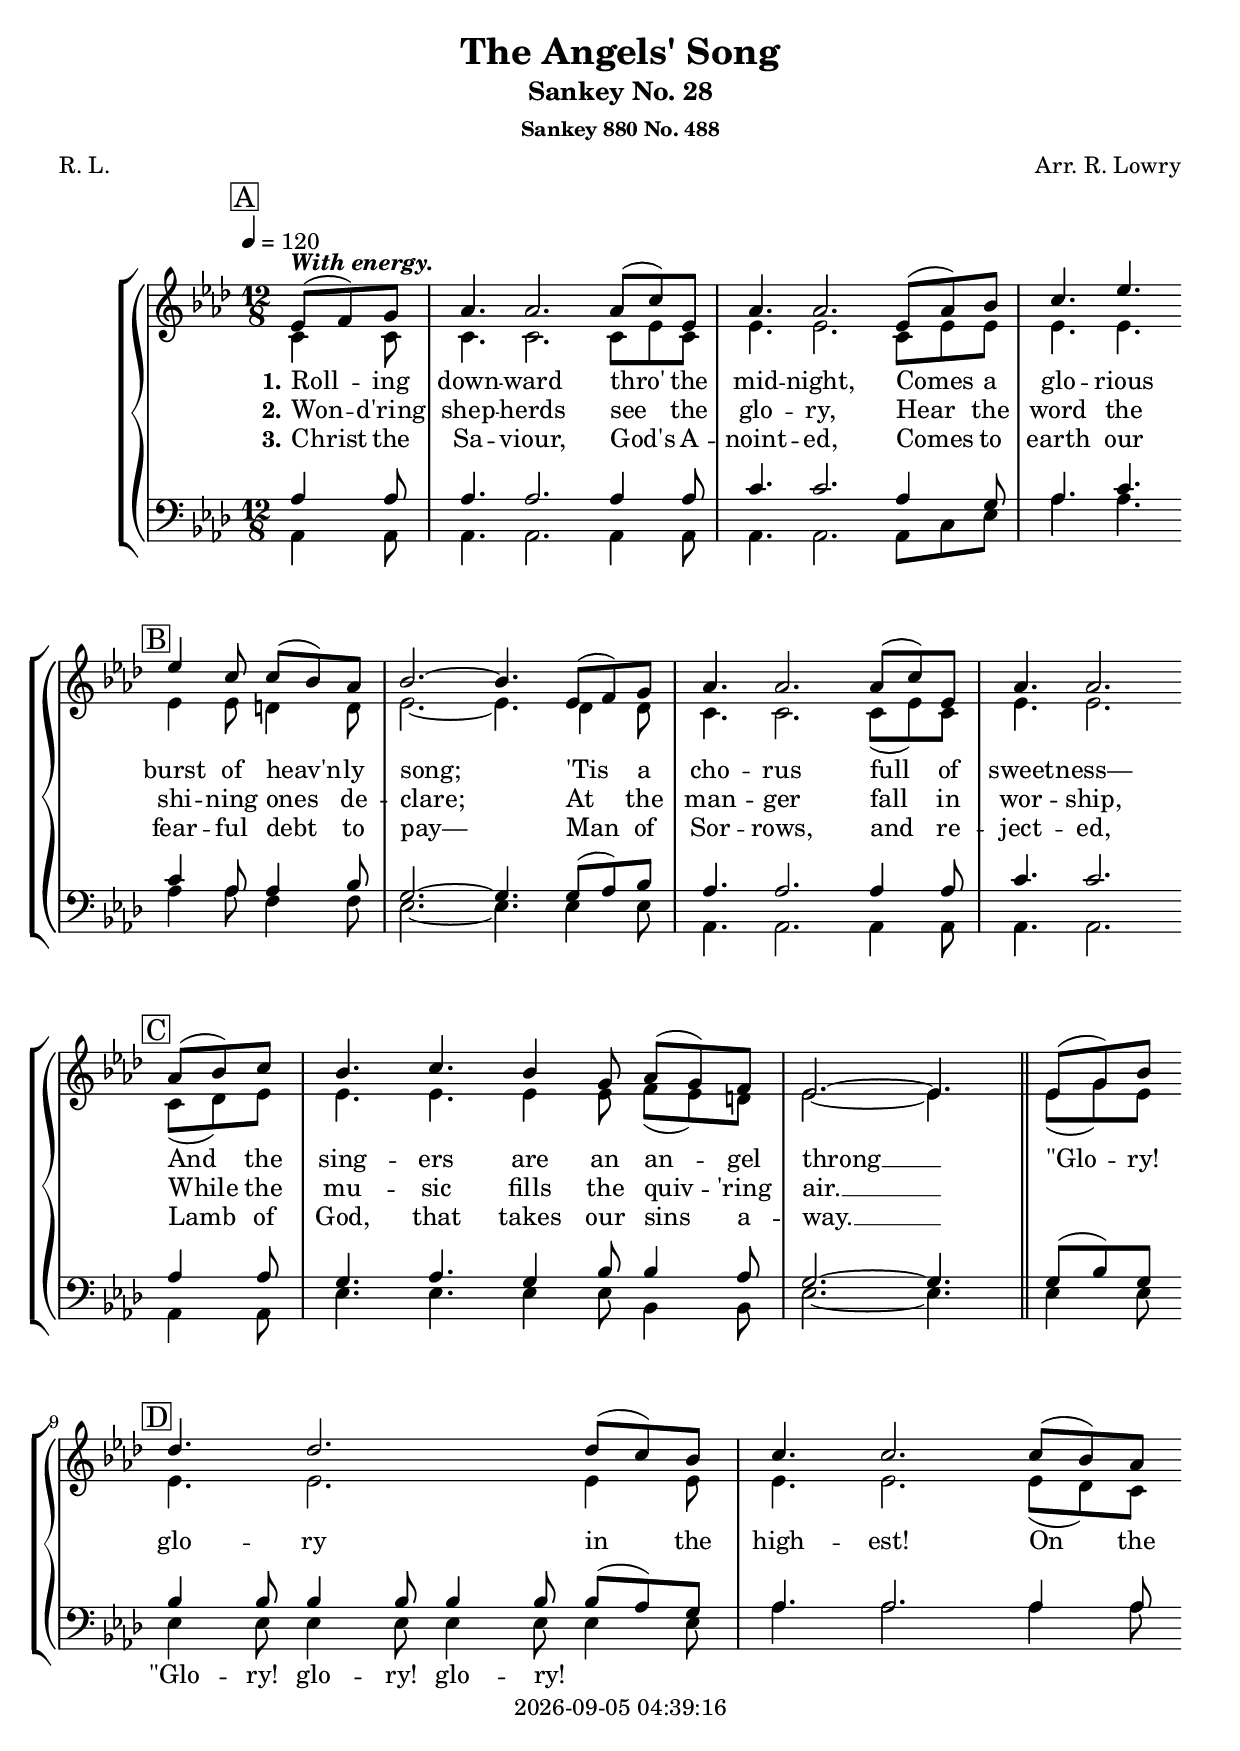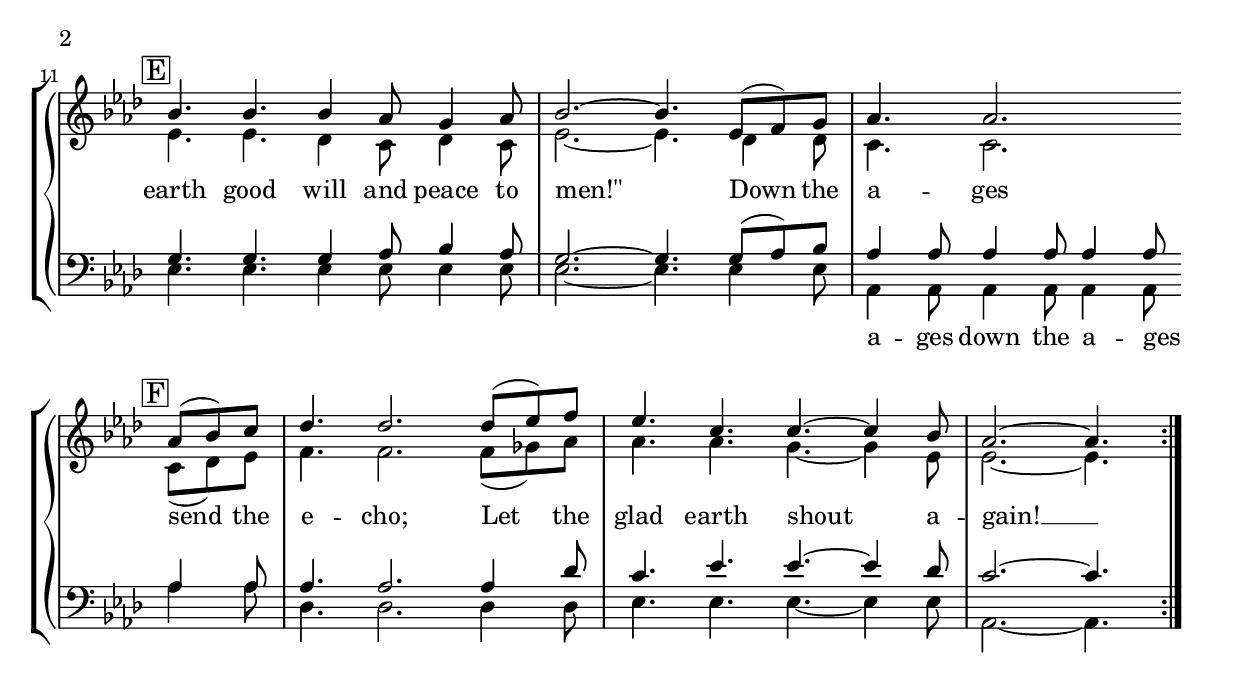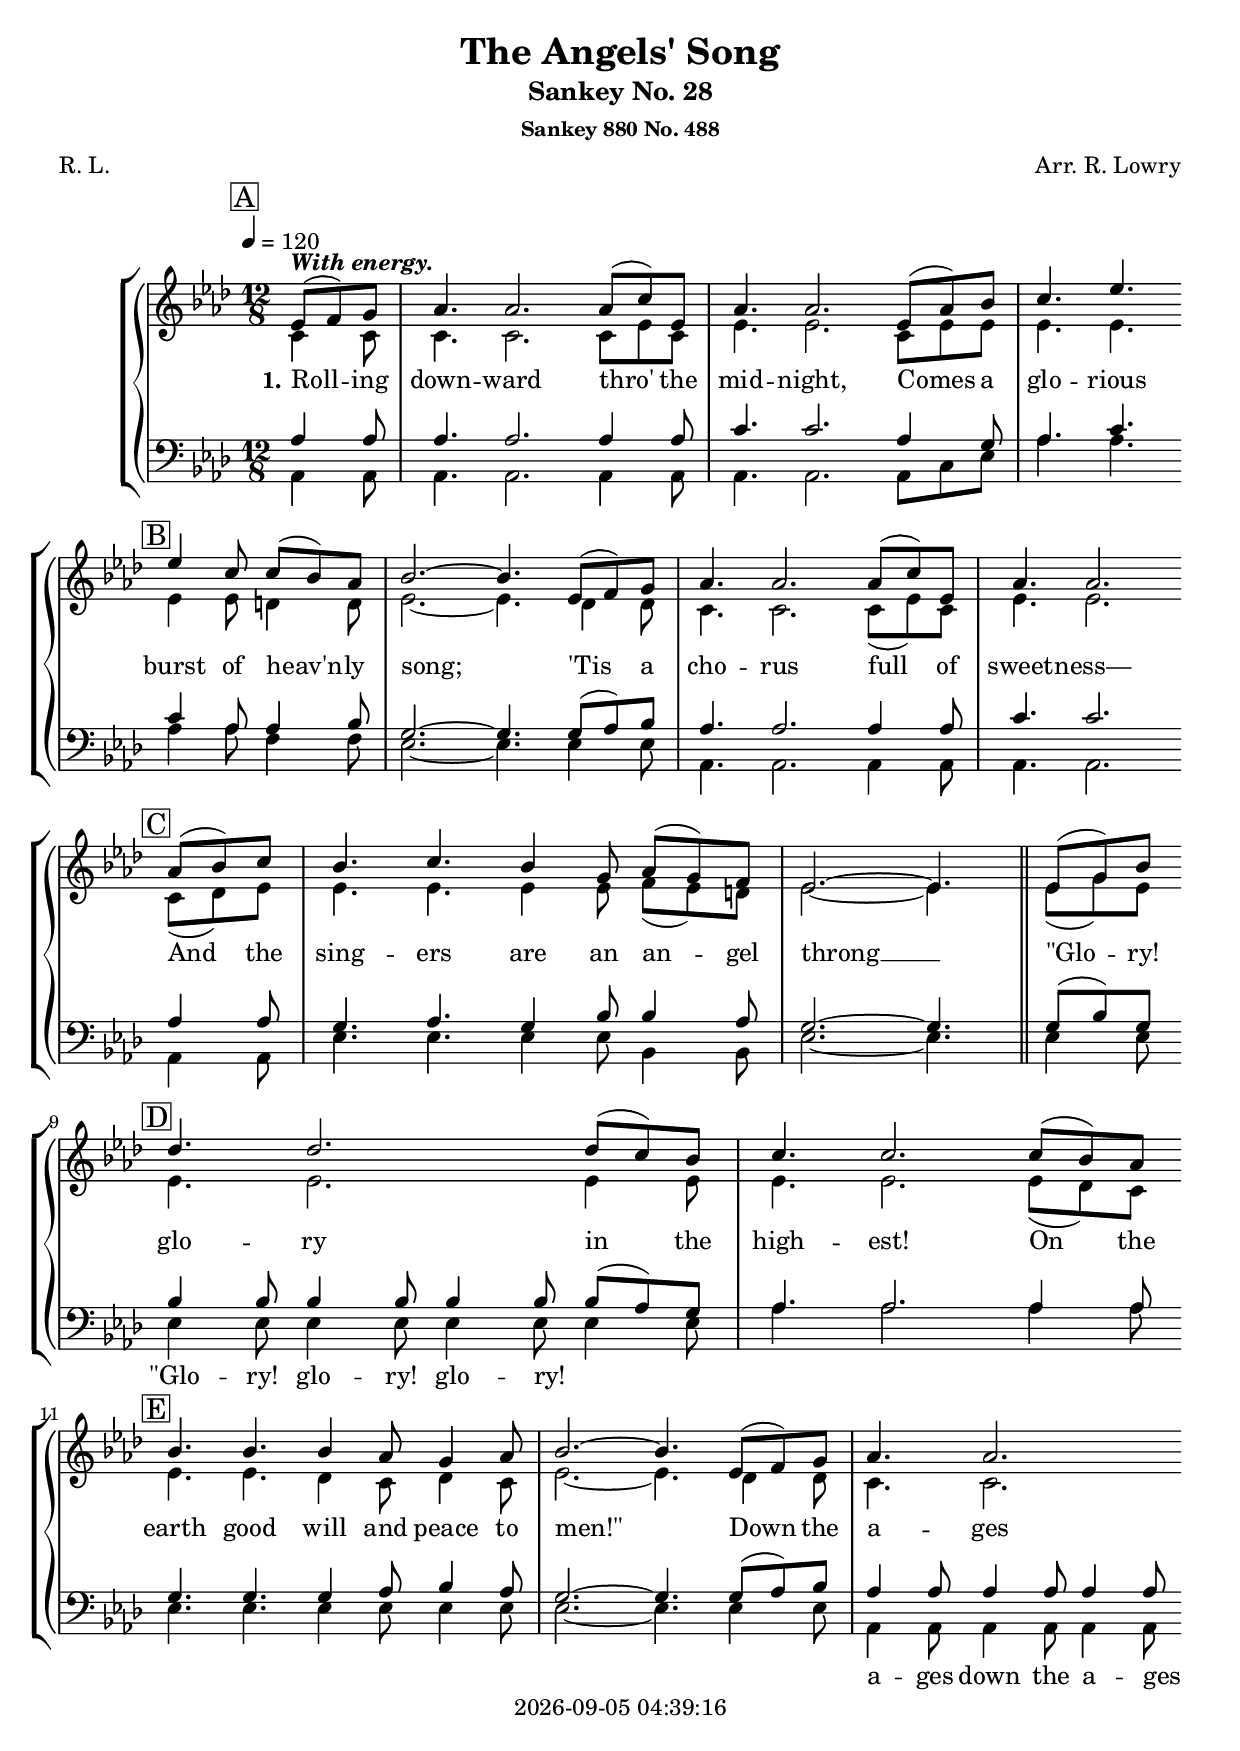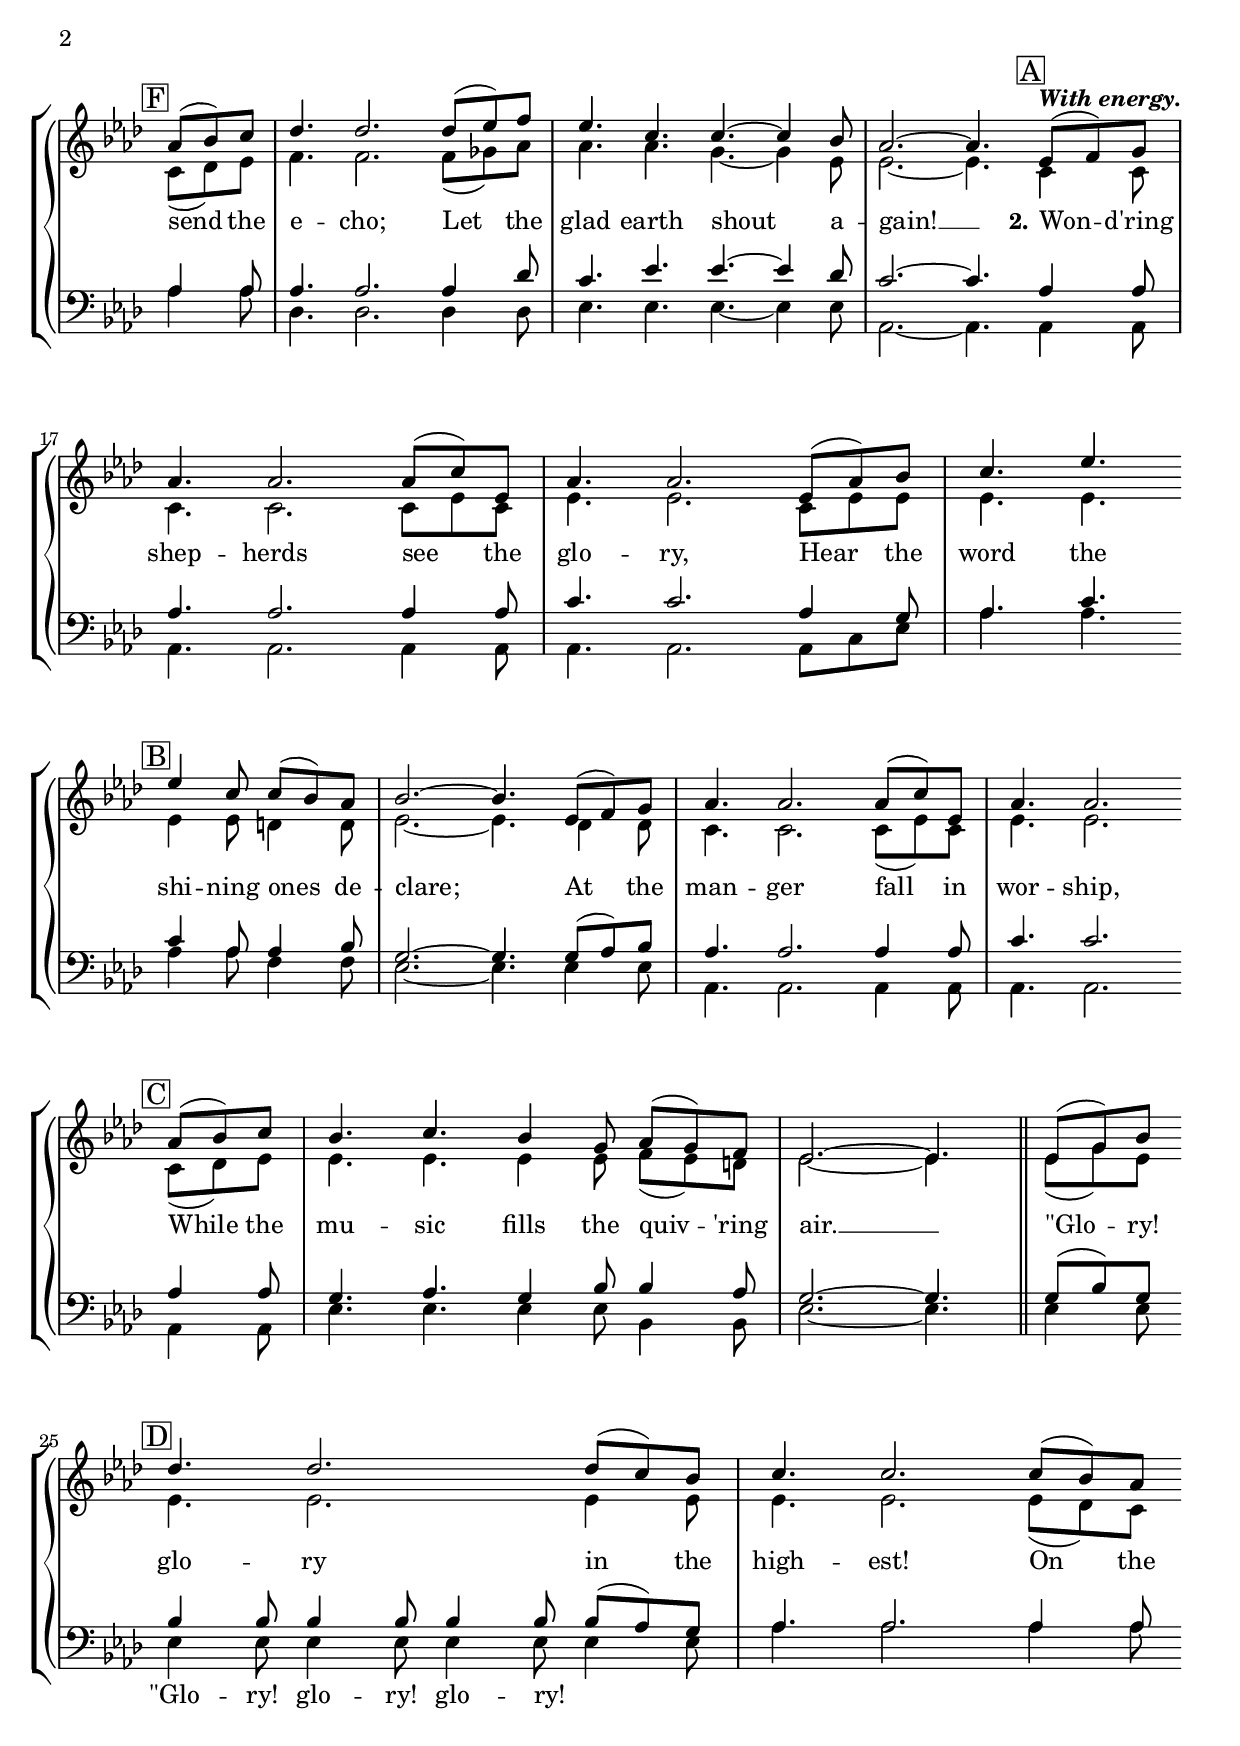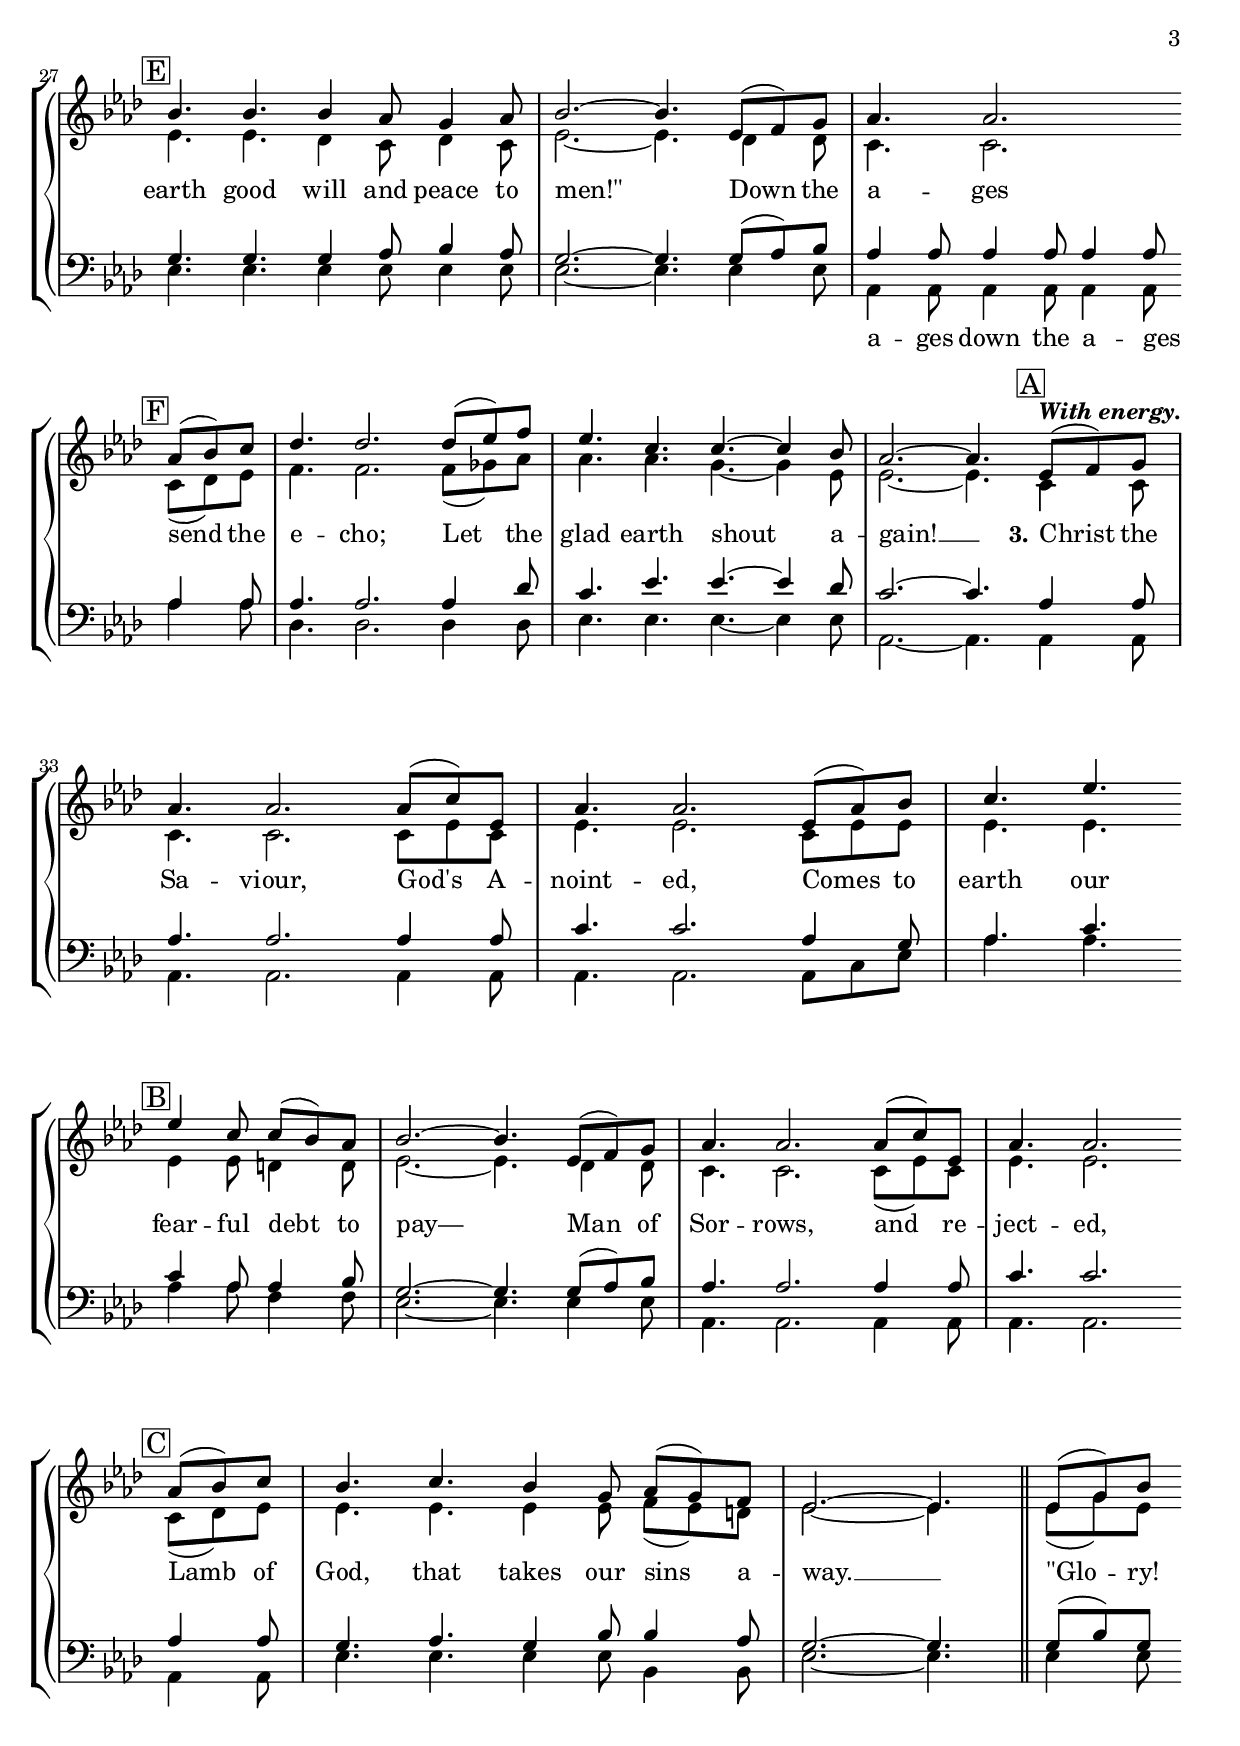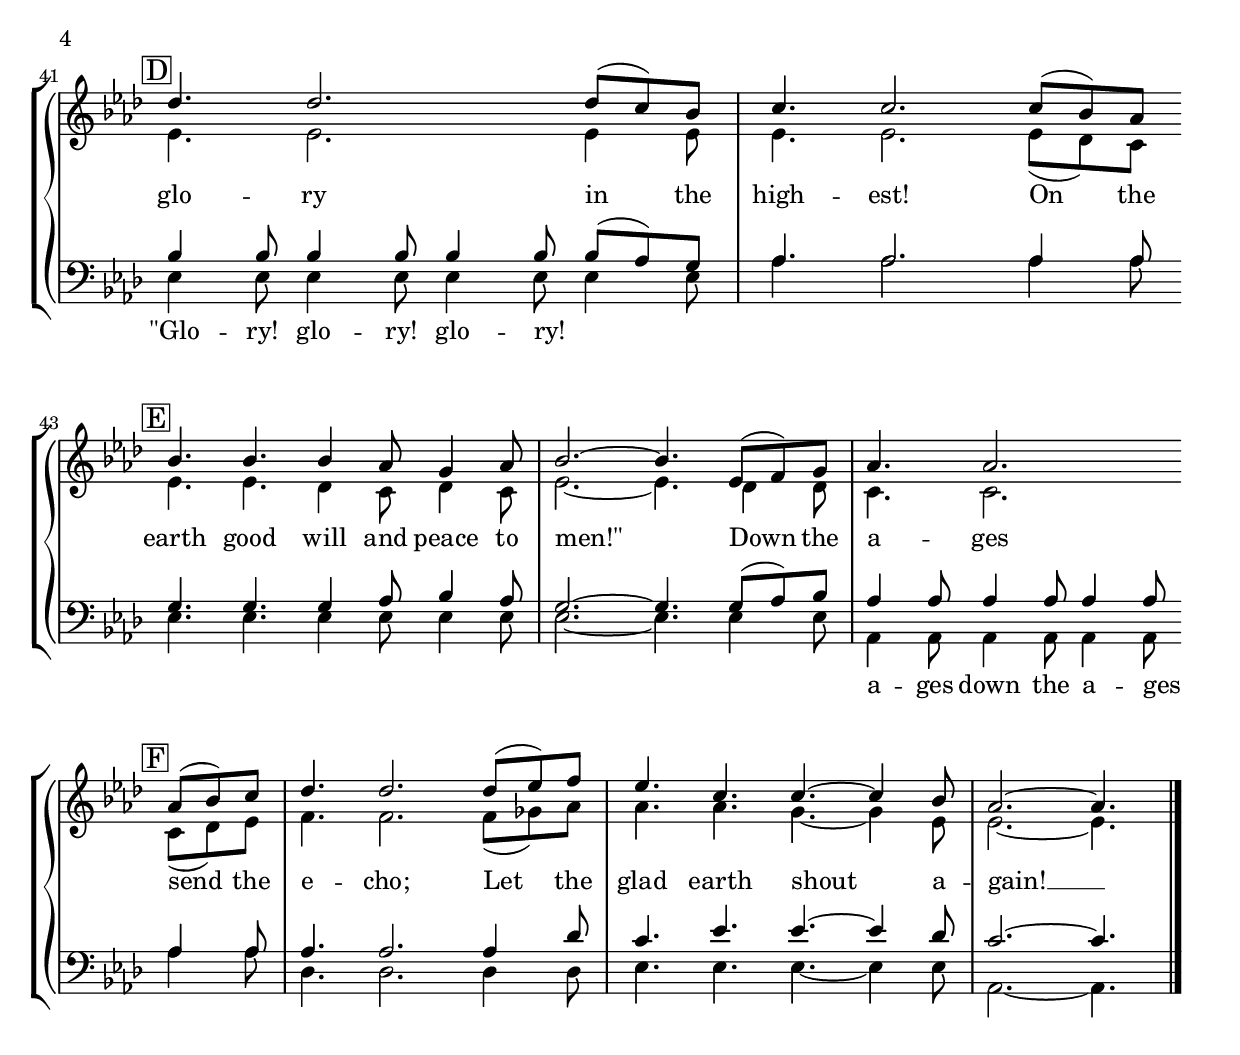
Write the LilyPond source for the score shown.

\version "2.20.2"

\include "articulate.ly"

today = #(strftime "%Y-%m-%d %H:%M:%S" (localtime (current-time)))

\header {
% centered at top
%  dedication  = "dedication"
  title       = "The Angels' Song"
  subtitle    = "Sankey No. 28"
  subsubtitle = "Sankey 880 No. 488"
%  instrument  = "instrument"
  
% arrangement of following lines:
%
%  poet    composer
%  meter   arranger
%  piece       opus

  composer    = "Arr. R. Lowry"
%  arranger    = "arranger"
%  opus        = "opus"

  poet        = "R. L."

% centered at bottom
% tagline     = "tagline" % default lilypond version
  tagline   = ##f
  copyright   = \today
}

% #(set-global-staff-size 16)

verses = 3

global = {
  \key aes \major
  \time 12/8
  \tempo 4=120
  \partial 4.
}

RehearsalTrack = {
% \set Score.currentBarNumber = #5
% \mark \markup { \circle "1a" }
  \repeat volta \verses {
    \mark \markup { \box "A" } s4. s1. s1. s2.     \bar "" \break
    \mark \markup { \box "B" } s2. s1. s1. s4. s2. \bar "" \break
    \mark \markup { \box "C" } s4. s1. s1.         \bar "" \break
    \mark \markup { \box "D" } s1. s1. \bar "" \break
    \mark \markup { \box "E" } s1. s1. s4. s2. \bar "" \break
    \mark \markup { \box "F" } s4. s1. s1. s2. s4.
  }
}

soprano = \relative {
  \global
  \repeat volta \verses {
    ees'8^\markup \bold \italic {With energy.} (f) g
    aes4. 2. 8 (c) ees,
    aes4. 2. ees8 (aes) bes
    c4. ees ees4 c8 c (bes) aes
    bes2.~4. ees,8(f) g % B
    aes4. 2. 8 (c) ees,
    aes4. 2. 8(bes) c
    bes4. c4. bes4 g8 aes(g) f % C
    ees2.~4. \bar "||" ees8(g) bes
    des4. 2. 8(c) bes % D
    c4. 2. 8(bes) aes
    bes4. bes bes4 aes8 g4 aes8 % E
    bes2.~4. ees,8(f) g
    aes4. 2. aes8(bes) c
    des4. 2. 8(ees) f % F
    ees4. c c4.~4 bes8
    aes2.~4.
  }
}

alto = \relative {
  \global
  \repeat volta \verses {
    c'4 c8
    c4. 2. 8 ees c
    ees4. 2. c8 ees ees
    ees4. ees ees4 ees8 d4 d8
    ees2.~4. des4 8 % B
    c4. 2. 8(ees) c
    ees4. 2. c8(des) ees
    ees4. ees ees4 ees8 f8(ees) d % C
    ees2.~4. \bar "||" ees8(g) ees
    ees4. 2. 4 8 % D
    ees4. 2. 8(des) c
    ees4. ees des4 c8 des4 c8 % E
    ees2.~4. des4 8
    c4. 2. c8(des) ees
    f4. 2. 8(ges) aes % F
    aes4. 4. g4.~4 ees8
    ees2.~4.
  }
}

tenor = \relative {
  \global
  \repeat volta \verses {
    aes4 aes8
    aes4. 2. 4 8
    c4. 2. aes4 g8
    aes4. c c4 aes8 aes4 bes8
    g2.~4. g8(aes) bes % B
    aes4. 2. 4 8
    c4. 2. aes4 8
    g4. aes g4 bes8 4 aes8 % C
    g2.~4. \bar "||" g8(bes) g
    bes4 8 4 8 4 8 bes(aes) g % D
    aes4. 2. 4 8
    g4. g4. 4 aes8 bes4 aes8 % E
    g2.~4. g8(aes) bes
    aes4 8 4 8 4 8 4 8
    aes4. 2. 4 des8 % F
    c4. ees ees~4 des8
    c2.~4.
  }
}

bass= \relative {
  \global
  \repeat volta \verses {
    aes,4 aes8
    aes4. 2. 4 8
    aes4. 2. 8 c ees
    aes4. aes aes4 8 f4 f8
    ees2.~4. 4 8 % B
    aes,4. 2. 4 8
    aes4. 2. 4 8
    ees'4. 4. 4 8 bes4 8 % C
    ees2.~4. \bar "||" 4 8
    ees4 8 4 8 4 8 4 8 % D
    aes4. 2. 4 8
    ees4. 4. 4 8 4 8 % E
    ees2.~4. 4 8
    aes,4 8 4 8 4 8 aes'4 8
    des,4. 2. 4 8 % F
    ees4. 4. 4.~4 8
    aes,2.~4.
  }
}

chorus = \lyricmode {
  "\"Glo" -- ry!
  glo -- ry in the high -- est!
  On the earth good will and peace to "men!\""
  Down the a -- ges send the e -- cho;
  Let the glad earth shout a -- gain! __
}

wordsOne = \lyricmode {
  \set stanza = "1."
  Roll -- ing down -- ward thro' the mid -- night,
  Comes a glo -- rious burst of heav'n -- ly song;
  'Tis a cho -- rus full of sweet -- ness—
  And the sing -- ers are an an -- gel throng __
}
  
wordsTwo = \lyricmode {
  \set stanza = "2."
  Won -- d'ring shep -- herds see the glo -- ry,
  Hear the word the shi -- ning ones de -- clare;
  At the man -- ger fall in wor -- ship,
  While the mu -- sic fills the quiv -- 'ring air. __
}
  
wordsThree = \lyricmode {
  \set stanza = "3."
  Christ the Sa -- viour, God's A -- noint -- ed,
  Comes to earth our fear -- ful debt to pay—
  Man of Sor -- rows, and re -- ject -- ed,
  Lamb of God, that takes our sins a -- way. __
}
  
wordsMen = \lyricmode {
  _ _ _ _ _ _ _ _ _ _
  _ _ _ _ _ _ _ _ _ _
  _ _ _ _ _ _ _ _ _ _
  _ _ _ _ _ _
  "\"Glo" -- ry! glo -- ry! glo -- ry!
  _ _ _ _ _ _ _ _ _ _
  _ _ _ _ _
  a -- ges down the a -- ges
  _ _ _ _ _ _ _ _ _ _
  _
}

wordsMidi = \lyricmode {
  \set stanza = "1."
  "\nRoll" "ing " down "ward " "thro' " "the " mid "night, "
  "\nComes " "a " glo "rious " "burst " "of " heav'n "ly " "song; "
  "\n'Tis " "a " cho "rus " "full " "of " sweet "ness— "
  "\nAnd " "the " sing "ers " "are " "an " an "gel " "throng " 
  "\n\"Glo" "ry! "
  "\nglo" "ry " "in " "the " high "est! "
  "\nOn " "the " "earth " "good " "will " "and " "peace " "to " "men!\" "
  "\nDown " "the " a "ges " "send " "the " e "cho; "
  "\nLet " "the " "glad " "earth " "shout " a "gain! " 
  \set stanza = "2."
  "\nWon" "d'ring " shep "herds " "see " "the " glo "ry, "
  "\nHear " "the " "word " "the " shi "ning " "ones " de "clare; "
  "\nAt " "the " man "ger " "fall " "in " wor "ship, "
  "\nWhile " "the " mu "sic " "fills " "the " quiv "'ring " "air. " 
  "\n\"Glo" "ry! "
  "\nglo" "ry " "in " "the " high "est! "
  "\nOn " "the " "earth " "good " "will " "and " "peace " "to " "men!\" "
  "\nDown " "the " a "ges " "send " "the " e "cho; "
  "\nLet " "the " "glad " "earth " "shout " a "gain! " 
  \set stanza = "3."
  "\nChrist " "the " Sa "viour, " "God's " A noint "ed, "
  "\nComes " "to " "earth " "our " fear "ful " "debt " "to " "pay— "
  "\nMan " "of " Sor "rows, " "and " re ject "ed, "
  "\nLamb " "of " "God, " "that " "takes " "our " "sins " a "way. " 
  "\n\"Glo" "ry! "
  "\nglo" "ry " "in " "the " high "est! "
  "\nOn " "the " "earth " "good " "will " "and " "peace " "to " "men!\" "
  "\nDown " "the " a "ges " "send " "the " e "cho; "
  "\nLet " "the " "glad " "earth " "shout " a "gain! " 
}
  
wordsMidiMen = \lyricmode {
  \set stanza = "1."
  "\nRoll" "ing " down "ward " "thro' " "the " mid "night, "
  "\nComes " "a " glo "rious " "burst " "of " heav'n "ly " "song; "
  "\n'Tis " "a " cho "rus " "full " "of " sweet "ness— "
  "\nAnd " "the " sing "ers " "are " "an " an "gel " "throng " 
  "\n\"Glo" "ry! " glo "ry! " glo "ry! "
  "\nglo" "ry " "in " "the " high "est! "
  "\nOn " "the " "earth " "good " "will " "and " "peace " "to " "men!\" "
  "\nDown " "the " a "ges "
  "\ndown " "the " a "ges " "send " "the " e "cho; "
  "\nLet " "the " "glad " "earth " "shout " a "gain! " 
  \set stanza = "2."
  "\nWon" "d'ring " shep "herds " "see " "the " glo "ry, "
  "\nHear " "the " "word " "the " shi "ning " "ones " de "clare; "
  "\nAt " "the " man "ger " "fall " "in " wor "ship, "
  "\nWhile " "the " mu "sic " "fills " "the " quiv "'ring " "air. " 
  "\n\"Glo" "ry! " glo "ry! " glo "ry! "
  "\nglo" "ry " "in " "the " high "est! "
  "\nOn " "the " "earth " "good " "will " "and " "peace " "to " "men!\" "
  "\nDown " "the " a "ges "
  "\ndown " "the " a "ges " "send " "the " e "cho; "
  "\nLet " "the " "glad " "earth " "shout " a "gain! " 
  \set stanza = "3."
  "\nChrist " "the " Sa "viour, " "God's " A noint "ed, "
  "\nComes " "to " "earth " "our " fear "ful " "debt " "to " "pay— "
  "\nMan " "of " Sor "rows, " "and " re ject "ed, "
  "\nLamb " "of " "God, " "that " "takes " "our " "sins " a "way. " 
  "\n\"Glo" "ry! " glo "ry! " glo "ry! "
  "\nglo" "ry " "in " "the " high "est! "
  "\nOn " "the " "earth " "good " "will " "and " "peace " "to " "men!\" "
  "\nDown " "the " a "ges "
  "\ndown " "the " a "ges " "send " "the " e "cho; "
  "\nLet " "the " "glad " "earth " "shout " a "gain! " 
}
  
\book {
  \bookOutputSuffix "repeat"
  \score {
    \context GrandStaff <<
      <<
        \new ChoirStaff <<
                                  % Joint soprano/alto staff
          \new Staff <<
            \new Voice \RehearsalTrack
            \new Voice = "soprano" { \voiceOne \soprano }
            \new Voice = "alto"    { \voiceTwo \alto    }
            \new Lyrics \lyricsto "soprano" { \wordsOne \chorus }
            \new Lyrics \lyricsto "soprano"   \wordsTwo
            \new Lyrics \lyricsto "soprano"   \wordsThree
          >>
                                  % Joint tenor/bass staff
          \new Staff <<
            \clef "bass"
            \new Voice = "tenor" { \voiceOne \tenor }
            \new Voice = "bass"  { \voiceTwo \bass  }
            \new Lyrics \lyricsto "tenor"   \wordsMen
          >>
        >>
      >>
    >>
    \layout {
      indent = 1.5\cm
      \context {
        \Staff \RemoveAllEmptyStaves
      }
    }
  }
}
  
\book {
  \bookOutputSuffix "single"
  \score {
    \unfoldRepeats
%    \articulate
    \context GrandStaff <<
      <<
        \new ChoirStaff <<
                                  % Joint soprano/alto staff
          \new Staff <<
            \new Voice \RehearsalTrack
            \new Voice = "soprano" { \voiceOne \soprano \bar "|." }
            \new Voice = "alto"    { \voiceTwo \alto    }
            \new Lyrics \lyricsto "soprano" { \wordsOne   \chorus
                                              \wordsTwo   \chorus
                                              \wordsThree \chorus
                                            }
%            \new Lyrics \lyricsto "soprano" \wordsMidi
          >>
                                  % Joint tenor/bass staff
          \new Staff <<
            \clef "bass"
            \new Voice = "tenor" { \voiceOne \tenor }
            \new Voice = "bass"  { \voiceTwo \bass  }
            \new Lyrics \lyricsto "tenor" { \wordsMen \wordsMen \wordsMen }
          >>
        >>
      >>
    >>
    \layout {
      indent = 1.5\cm
      \context {
        \Staff \RemoveAllEmptyStaves
      }
    }
  }
}
  
\book {
  \bookOutputSuffix "midi-women"
  \score {
    \unfoldRepeats
%    \articulate
    \context GrandStaff <<
      <<
        \new ChoirStaff <<
                                  % Joint soprano/alto staff
          \new Staff <<
            \new Voice \RehearsalTrack
            \new Voice = "soprano" { \voiceOne \soprano \bar "|." }
            \new Voice = "alto"    { \voiceTwo \alto    }
            \new Lyrics \lyricsto "soprano" \wordsMidi
          >>
                                  % Joint tenor/bass staff
          \new Staff <<
            \clef "bass"
            \new Voice = "tenor" { \voiceOne \tenor }
            \new Voice = "bass"  { \voiceTwo \bass  }
%            \new Lyrics \lyricsto "tenor" \wordsMidiMen
          >>
        >>
      >>
    >>
    \midi {}
  }
}
  
\book {
  \bookOutputSuffix "midi-men"
  \score {
    \unfoldRepeats
%    \articulate
    \context GrandStaff <<
      <<
        \new ChoirStaff <<
                                  % Joint soprano/alto staff
          \new Staff <<
            \new Voice \RehearsalTrack
            \new Voice = "soprano" { \voiceOne \soprano \bar "|." }
            \new Voice = "alto"    { \voiceTwo \alto    }
          >>
                                  % Joint tenor/bass staff
          \new Staff <<
            \clef "bass"
            \new Voice = "tenor" { \voiceOne \tenor }
            \new Voice = "bass"  { \voiceTwo \bass  }
            \new Lyrics \lyricsto "tenor" \wordsMidiMen
          >>
        >>
      >>
    >>
    \midi {}
  }
}
